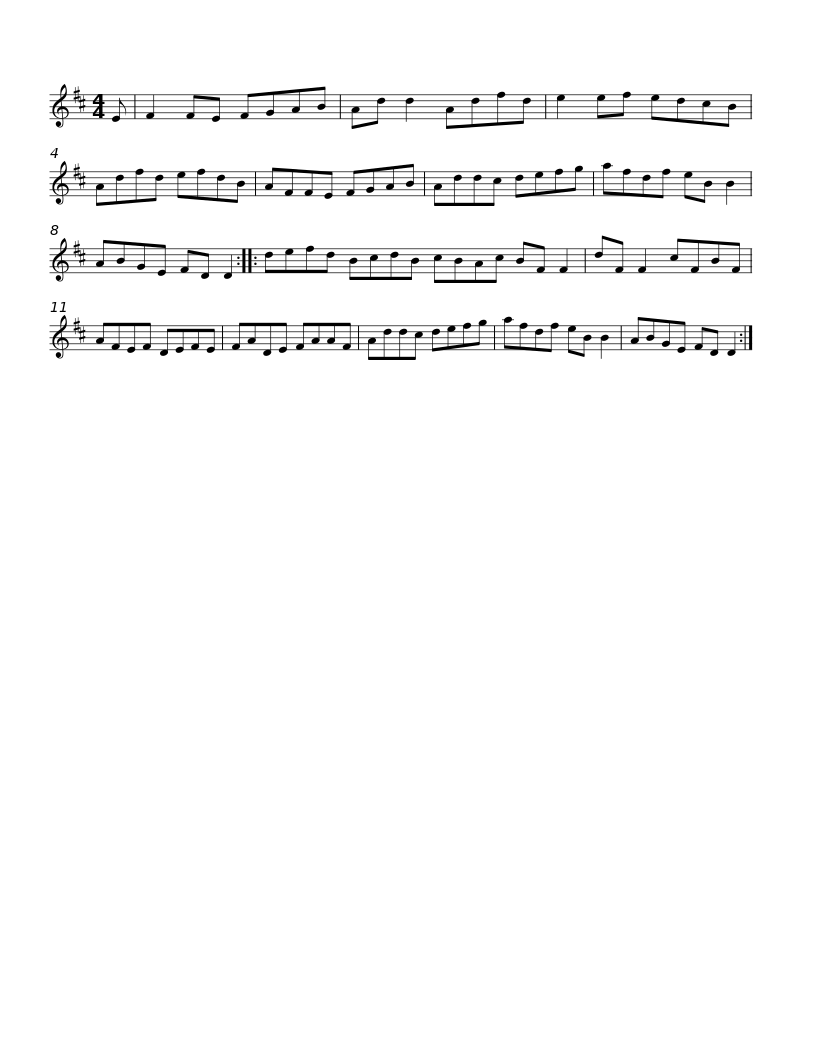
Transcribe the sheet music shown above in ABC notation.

X:1
L:1/8
M:4/4
I:linebreak $
K:D
V:1 treble
V:1
 E | F2 FE FGAB | Ad d2 Adfd | e2 ef edcB | Adfd efdB | %5
 AFFE FGAB |$ Addc defg | afdf eB B2 | ABGE FD D2 :: defd BcdB cBAc BF F2 |$ %10
 dF F2 cFBF | AFEF DEFE | FADE FAAF | Addc defg | afdf eB B2 | %15
 ABGE FD D2 :| %16
